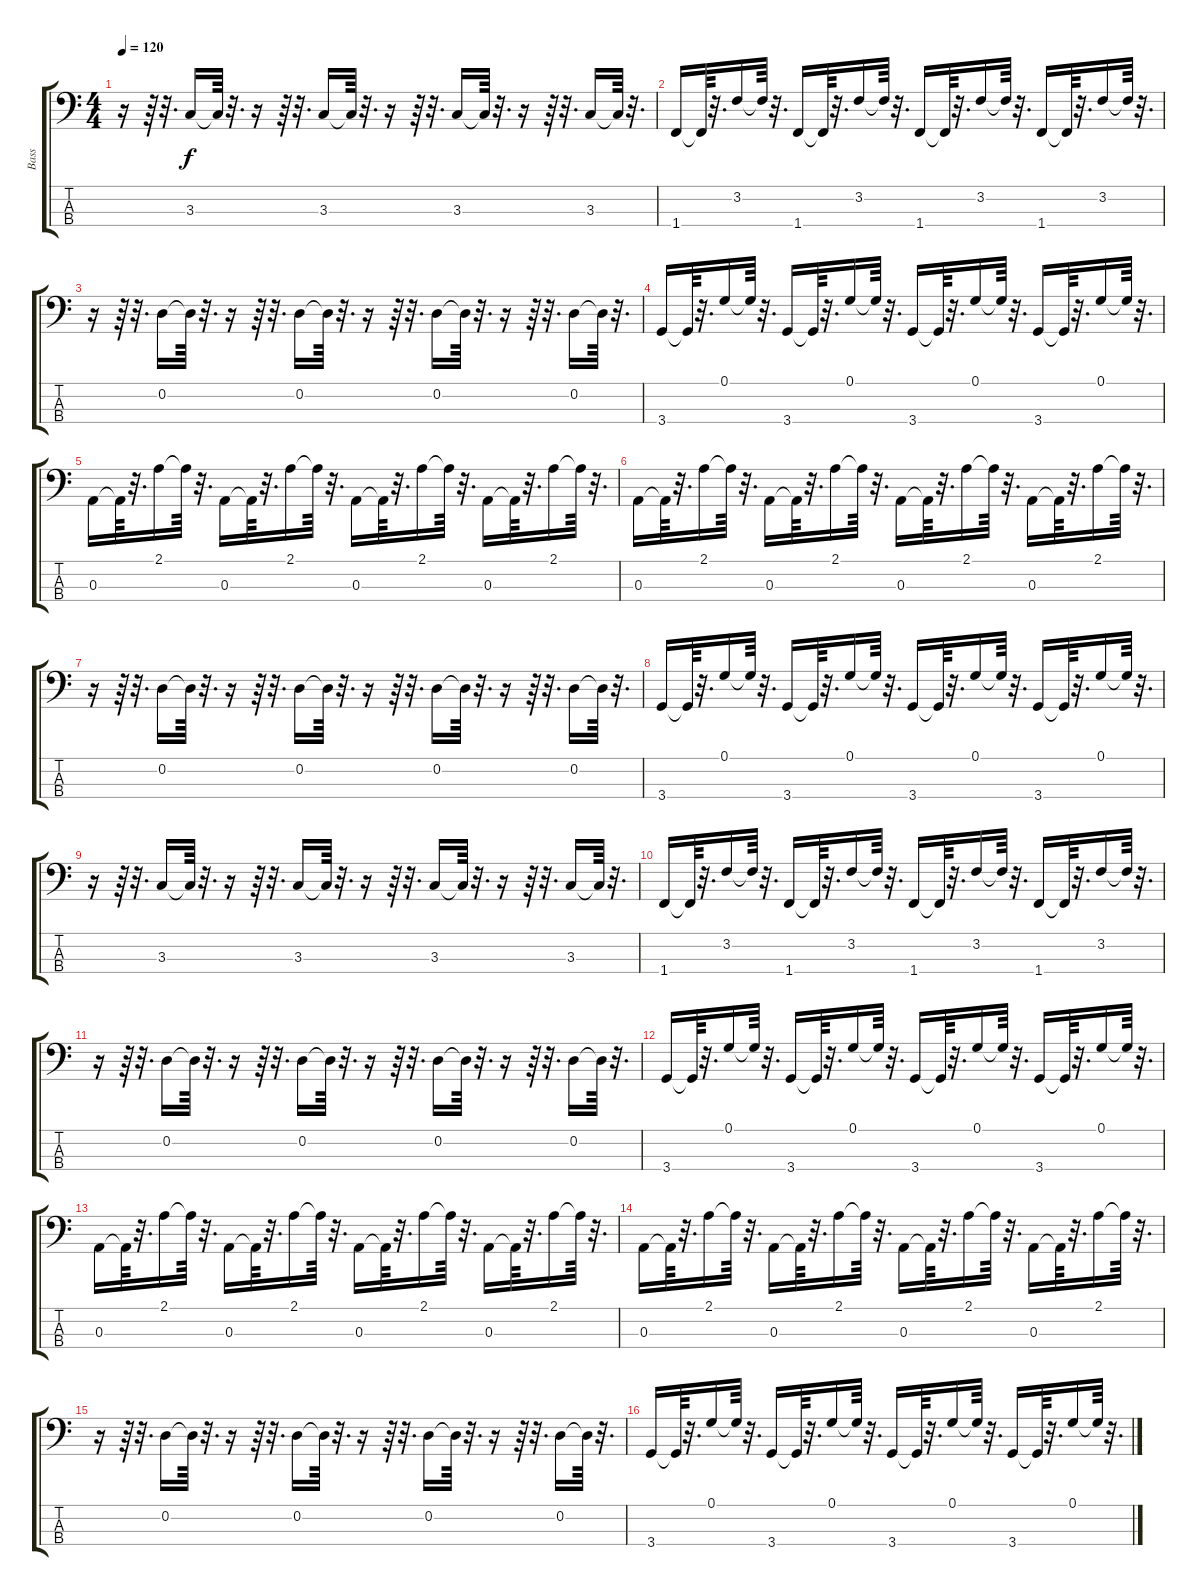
\track ("Bass" "Bass") {instrument electricbassfinger}
\staff {score tabs}
\tuning (G2 D2 A1 E1) {hide}
\ts (4 4)
\tempo 120
\clef f4
\ks c
r.16{dy f} r.64 r.32{d} 3.3.16 3.3{t}.64 r.32{d} r.16 r.64 r.32{d} 3.3.16 3.3{t}.64 r.32{d} r.16 r.64 r.32{d} 3.3.16 3.3{t}.64 r.32{d} r.16 r.64 r.32{d} 3.3.16 3.3{t}.64 r.32{d} |
1.4.16 1.4{t}.64 r.32{d} 3.2.16 3.2{t}.64 r.32{d} 1.4.16 1.4{t}.64 r.32{d} 3.2.16 3.2{t}.64 r.32{d} 1.4.16 1.4{t}.64 r.32{d} 3.2.16 3.2{t}.64 r.32{d} 1.4.16 1.4{t}.64 r.32{d} 3.2.16 3.2{t}.64 r.32{d} |
r.16 r.64 r.32{d} 0.2.16 0.2{t}.64 r.32{d} r.16 r.64 r.32{d} 0.2.16 0.2{t}.64 r.32{d} r.16 r.64 r.32{d} 0.2.16 0.2{t}.64 r.32{d} r.16 r.64 r.32{d} 0.2.16 0.2{t}.64 r.32{d} |
3.4.16 3.4{t}.64 r.32{d} 0.1.16 0.1{t}.64 r.32{d} 3.4.16 3.4{t}.64 r.32{d} 0.1.16 0.1{t}.64 r.32{d} 3.4.16 3.4{t}.64 r.32{d} 0.1.16 0.1{t}.64 r.32{d} 3.4.16 3.4{t}.64 r.32{d} 0.1.16 0.1{t}.64 r.32{d} |
0.3.16 0.3{t}.64 r.32{d} 2.1.16 2.1{t}.64 r.32{d} 0.3.16 0.3{t}.64 r.32{d} 2.1.16 2.1{t}.64 r.32{d} 0.3.16 0.3{t}.64 r.32{d} 2.1.16 2.1{t}.64 r.32{d} 0.3.16 0.3{t}.64 r.32{d} 2.1.16 2.1{t}.64 r.32{d} |
0.3.16 0.3{t}.64 r.32{d} 2.1.16 2.1{t}.64 r.32{d} 0.3.16 0.3{t}.64 r.32{d} 2.1.16 2.1{t}.64 r.32{d} 0.3.16 0.3{t}.64 r.32{d} 2.1.16 2.1{t}.64 r.32{d} 0.3.16 0.3{t}.64 r.32{d} 2.1.16 2.1{t}.64 r.32{d} |
r.16 r.64 r.32{d} 0.2.16 0.2{t}.64 r.32{d} r.16 r.64 r.32{d} 0.2.16 0.2{t}.64 r.32{d} r.16 r.64 r.32{d} 0.2.16 0.2{t}.64 r.32{d} r.16 r.64 r.32{d} 0.2.16 0.2{t}.64 r.32{d} |
3.4.16 3.4{t}.64 r.32{d} 0.1.16 0.1{t}.64 r.32{d} 3.4.16 3.4{t}.64 r.32{d} 0.1.16 0.1{t}.64 r.32{d} 3.4.16 3.4{t}.64 r.32{d} 0.1.16 0.1{t}.64 r.32{d} 3.4.16 3.4{t}.64 r.32{d} 0.1.16 0.1{t}.64 r.32{d} |
r.16 r.64 r.32{d} 3.3.16 3.3{t}.64 r.32{d} r.16 r.64 r.32{d} 3.3.16 3.3{t}.64 r.32{d} r.16 r.64 r.32{d} 3.3.16 3.3{t}.64 r.32{d} r.16 r.64 r.32{d} 3.3.16 3.3{t}.64 r.32{d} |
1.4.16 1.4{t}.64 r.32{d} 3.2.16 3.2{t}.64 r.32{d} 1.4.16 1.4{t}.64 r.32{d} 3.2.16 3.2{t}.64 r.32{d} 1.4.16 1.4{t}.64 r.32{d} 3.2.16 3.2{t}.64 r.32{d} 1.4.16 1.4{t}.64 r.32{d} 3.2.16 3.2{t}.64 r.32{d} |
r.16 r.64 r.32{d} 0.2.16 0.2{t}.64 r.32{d} r.16 r.64 r.32{d} 0.2.16 0.2{t}.64 r.32{d} r.16 r.64 r.32{d} 0.2.16 0.2{t}.64 r.32{d} r.16 r.64 r.32{d} 0.2.16 0.2{t}.64 r.32{d} |
3.4.16 3.4{t}.64 r.32{d} 0.1.16 0.1{t}.64 r.32{d} 3.4.16 3.4{t}.64 r.32{d} 0.1.16 0.1{t}.64 r.32{d} 3.4.16 3.4{t}.64 r.32{d} 0.1.16 0.1{t}.64 r.32{d} 3.4.16 3.4{t}.64 r.32{d} 0.1.16 0.1{t}.64 r.32{d} |
0.3.16 0.3{t}.64 r.32{d} 2.1.16 2.1{t}.64 r.32{d} 0.3.16 0.3{t}.64 r.32{d} 2.1.16 2.1{t}.64 r.32{d} 0.3.16 0.3{t}.64 r.32{d} 2.1.16 2.1{t}.64 r.32{d} 0.3.16 0.3{t}.64 r.32{d} 2.1.16 2.1{t}.64 r.32{d} |
0.3.16 0.3{t}.64 r.32{d} 2.1.16 2.1{t}.64 r.32{d} 0.3.16 0.3{t}.64 r.32{d} 2.1.16 2.1{t}.64 r.32{d} 0.3.16 0.3{t}.64 r.32{d} 2.1.16 2.1{t}.64 r.32{d} 0.3.16 0.3{t}.64 r.32{d} 2.1.16 2.1{t}.64 r.32{d} |
r.16 r.64 r.32{d} 0.2.16 0.2{t}.64 r.32{d} r.16 r.64 r.32{d} 0.2.16 0.2{t}.64 r.32{d} r.16 r.64 r.32{d} 0.2.16 0.2{t}.64 r.32{d} r.16 r.64 r.32{d} 0.2.16 0.2{t}.64 r.32{d} |
3.4.16 3.4{t}.64 r.32{d} 0.1.16 0.1{t}.64 r.32{d} 3.4.16 3.4{t}.64 r.32{d} 0.1.16 0.1{t}.64 r.32{d} 3.4.16 3.4{t}.64 r.32{d} 0.1.16 0.1{t}.64 r.32{d} 3.4.16 3.4{t}.64 r.32{d} 0.1.16 0.1{t}.64 r.32{d}
